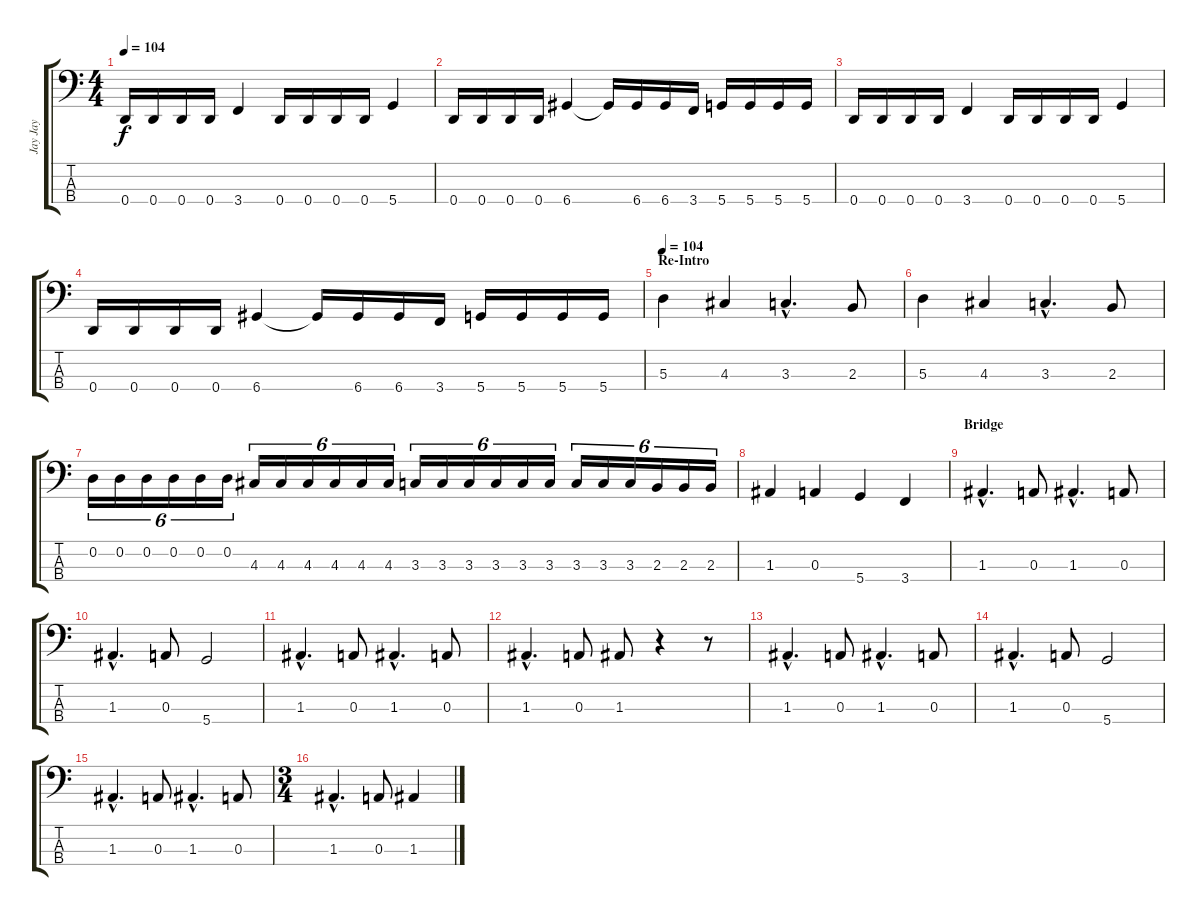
\track ("Jay Jay" "Jay Jay") {instrument electricbassfinger}
\staff {score tabs}
\tuning (G2 D2 A1 D1) {hide}
\ts (4 4)
\tempo 104
\clef f4
\ks c
0.4.16{dy f} 0.4.16 0.4.16 0.4.16 3.4.4 0.4.16 0.4.16 0.4.16 0.4.16 5.4.4 |
0.4.16 0.4.16 0.4.16 0.4.16 6.4.4 6.4{t}.16 6.4.16 6.4.16 3.4.16 5.4.16 5.4.16 5.4.16 5.4.16 |
0.4.16 0.4.16 0.4.16 0.4.16 3.4.4 0.4.16 0.4.16 0.4.16 0.4.16 5.4.4 |
0.4.16 0.4.16 0.4.16 0.4.16 6.4.4 6.4{t}.16 6.4.16 6.4.16 3.4.16 5.4.16 5.4.16 5.4.16 5.4.16 |
\section ("" "Re-Intro")
\tempo 104
5.3.4 4.3.4 3.3{hac}.4{d} 2.3.8 |
5.3.4 4.3.4 3.3{hac}.4{d} 2.3.8 |
0.2.16{tu (6 4)} 0.2.16{tu (6 4)} 0.2.16{tu (6 4)} 0.2.16{tu (6 4)} 0.2.16{tu (6 4)} 0.2.16{tu (6 4)} 4.3.16{tu (6 4)} 4.3.16{tu (6 4)} 4.3.16{tu (6 4)} 4.3.16{tu (6 4)} 4.3.16{tu (6 4)} 4.3.16{tu (6 4)} 3.3.16{tu (6 4)} 3.3.16{tu (6 4)} 3.3.16{tu (6 4)} 3.3.16{tu (6 4)} 3.3.16{tu (6 4)} 3.3.16{tu (6 4)} 3.3.16{tu (6 4)} 3.3.16{tu (6 4)} 3.3.16{tu (6 4)} 2.3.16{tu (6 4)} 2.3.16{tu (6 4)} 2.3.16{tu (6 4)} |
1.3.4 0.3.4 5.4.4 3.4.4 |
\section ("" "Bridge")
1.3{hac}.4{d} 0.3.8 1.3{hac}.4{d} 0.3.8 |
1.3{hac}.4{d} 0.3.8 5.4.2 |
1.3{hac}.4{d} 0.3.8 1.3{hac}.4{d} 0.3.8 |
1.3{hac}.4{d} 0.3.8 1.3.8 r.4 r.8 |
1.3{hac}.4{d} 0.3.8 1.3{hac}.4{d} 0.3.8 |
1.3{hac}.4{d} 0.3.8 5.4.2 |
1.3{hac}.4{d} 0.3.8 1.3{hac}.4{d} 0.3.8 |
\ts (3 4)
1.3{hac}.4{d} 0.3.8 1.3.4
